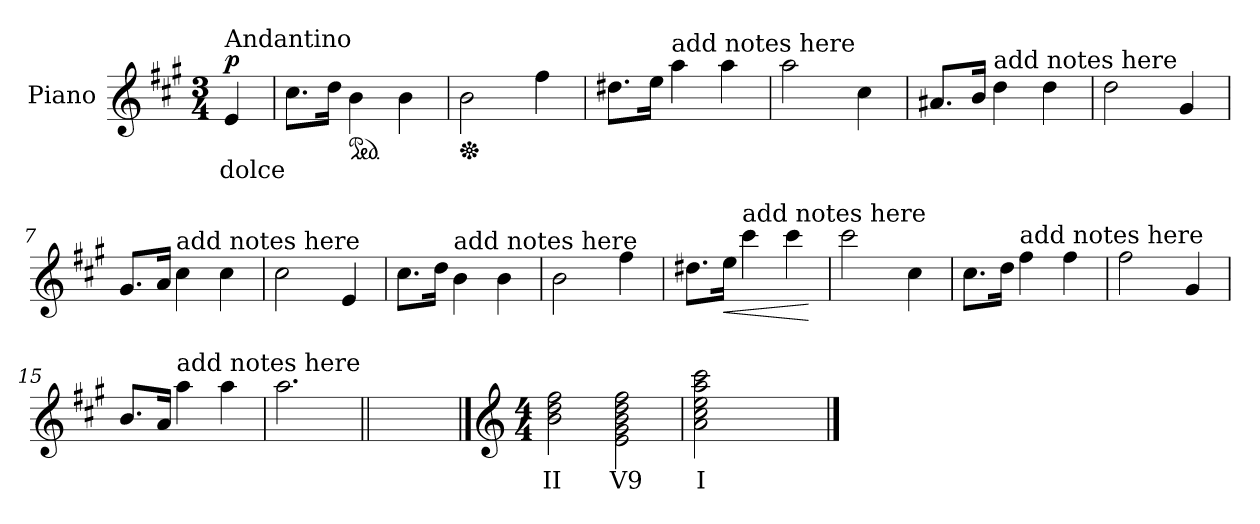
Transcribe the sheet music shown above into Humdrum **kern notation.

**kern	**text	**dynam
*part1	*part1	*part1
*staff1	*staff1	*staff1
*I"Piano	*	*
*I'Pno.	*	*
*clefG2	*	*
*k[f#c#g#]	*	*
*M3/4	*	*
=	=	=
!LO:TX:a:t=Andantino	!	!
!	!LO:LY:b	!LO:DY:b
4e/	dolce	p
=1	=1	=1
8.cc#\L	.	.
16dd\Jk	.	.
*ped	*	*
4b\	.	.
4b\	.	.
=2	=2	=2
*Xped	*	*
2b\	.	.
4ff#\	.	.
=3	=3	=3
8.dd#X\L	.	.
16ee\Jk	.	.
!LO:TX:a:t=add notes here	!	!
4aa\	.	.
4aa\	.	.
=4	=4	=4
2aa\	.	.
4cc#\	.	.
=5	=5	=5
8.a#X/L	.	.
16b/Jk	.	.
!LO:TX:a:t=add notes here	!	!
4dd\	.	.
4dd\	.	.
=6	=6	=6
2dd\	.	.
4g#/	.	.
=7	=7	=7
8.g#/L	.	.
16a/Jk	.	.
!LO:TX:a:t=add notes here	!	!
4cc#\	.	.
4cc#\	.	.
!!LO:LB:g=z
=8	=8	=8
2cc#\	.	.
4e/	.	.
=9	=9	=9
8.cc#\L	.	.
16dd\Jk	.	.
!LO:TX:a:t=add notes here	!	!
4b\	.	.
4b\	.	.
=10	=10	=10
2b\	.	.
4ff#\	.	.
=11	=11	=11
8.dd#X\L	.	.
!	!	!LO:HP:b
16ee\Jk	.	<
!LO:TX:a:t=add notes here	!	!
4ccc#\	.	.
4ccc#\	.	.
.	.	[
=12	=12	=12
2ccc#\	.	.
4cc#\	.	.
=13	=13	=13
8.cc#\L	.	.
16dd\Jk	.	.
!LO:TX:a:t=add notes here	!	!
4ff#\	.	.
4ff#\	.	.
=14	=14	=14
2ff#\	.	.
4g#/	.	.
=15	=15	=15
8.b/L	.	.
16a/Jk	.	.
!LO:TX:a:t=add notes here	!	!
4aa\	.	.
4aa\	.	.
=16	=16	=16
2.aa\	.	.
!!LO:LB:g=z
=17||	=17||	=17||
2.ryy	.	.
==18	==18	==18
*clefG2	*	*
*M4/4	*	*
!	!LO:LY:b	!
2b\ 2dd\ 2ff#\	II	.
!	!LO:LY:b	!
2e\ 2g#\ 2b\ 2dd\ 2ff#\	V9	.
=19	=19	=19
!	!LO:LY:b	!
2a\ 2cc#\ 2ee\ 2aa\ 2ccc#\	I	.
2ryy	.	.
==	==	==
*-	*-	*-
